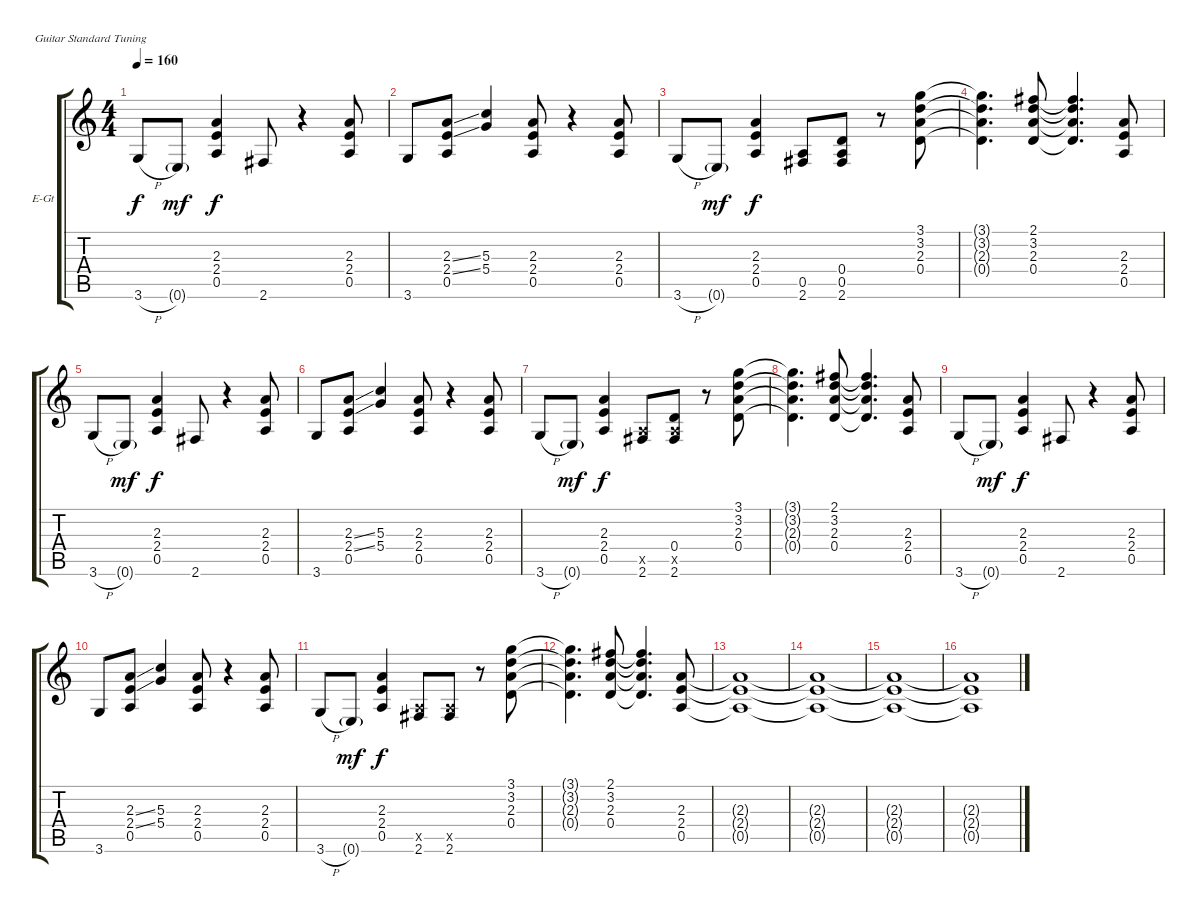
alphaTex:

\bracketExtendMode groupsimilarinstruments
\firstSystemTrackNameOrientation horizontal
\otherSystemsTrackNameOrientation horizontal
\track ("Guitar 1" "E-Gt") {instrument overdrivenguitar}
\staff {score tabs}
\tuning (E4 B3 G3 D3 A2 E2)
\ts (4 4)
\tempo 160
\clef g2
\ks c
3.6{h}.8{dy f} 0.6{g}.8{dy mf} (2.3 2.4 0.5).4{dy f} 2.6.8 r.4 (2.3 2.4 0.5).8 |
3.6.8 (2.3{ss} 2.4{ss} 0.5).8 (5.3 5.4).4 (2.3 2.4 0.5).8 r.4 (2.3 2.4 0.5).8 |
3.6{h}.8 0.6{g}.8{dy mf} (2.3 2.4 0.5).4{dy f} (0.5 2.6).8 (0.4 0.5 2.6).8 r.8 (3.1 3.2 2.3 0.4).8 |
(3.1{t} 3.2{t} 2.3{t} 0.4{t}).4{d} (2.1 3.2 2.3 0.4).8 (2.1{t} 3.2{t} 2.3{t} 0.4{t}).4{d} (2.3 2.4 0.5).8 |
3.6{h}.8 0.6{g}.8{dy mf} (2.3 2.4 0.5).4{dy f} 2.6.8 r.4 (2.3 2.4 0.5).8 |
3.6.8 (2.3{ss} 2.4{ss} 0.5).8 (5.3 5.4).4 (2.3 2.4 0.5).8 r.4 (2.3 2.4 0.5).8 |
3.6{h}.8 0.6{g}.8{dy mf} (2.3 2.4 0.5).4{dy f} (0.5{x} 2.6).8 (0.4 0.5{x} 2.6).8 r.8 (3.1 3.2 2.3 0.4).8 |
(3.1{t} 3.2{t} 2.3{t} 0.4{t}).4{d} (2.1 3.2 2.3 0.4).8 (2.1{t} 3.2{t} 2.3{t} 0.4{t}).4{d} (2.3 2.4 0.5).8 |
3.6{h}.8 0.6{g}.8{dy mf} (2.3 2.4 0.5).4{dy f} 2.6.8 r.4 (2.3 2.4 0.5).8 |
3.6.8 (2.3{ss} 2.4{ss} 0.5).8 (5.3 5.4).4 (2.3 2.4 0.5).8 r.4 (2.3 2.4 0.5).8 |
3.6{h}.8 0.6{g}.8{dy mf} (2.3 2.4 0.5).4{dy f} (0.5{x} 2.6).8 (0.5{x} 2.6).8 r.8 (3.1 3.2 2.3 0.4).8 |
(3.1{t} 3.2{t} 2.3{t} 0.4{t}).4{d} (2.1 3.2 2.3 0.4).8 (2.1{t} 3.2{t} 2.3{t} 0.4{t}).4{d} (2.3 2.4 0.5).8 |
(2.3{t} 2.4{t} 0.5{t}).1 |
(2.3{t} 2.4{t} 0.5{t}).1 |
(2.3{t} 2.4{t} 0.5{t}).1 |
(2.3{t} 2.4{t} 0.5{t}).1
